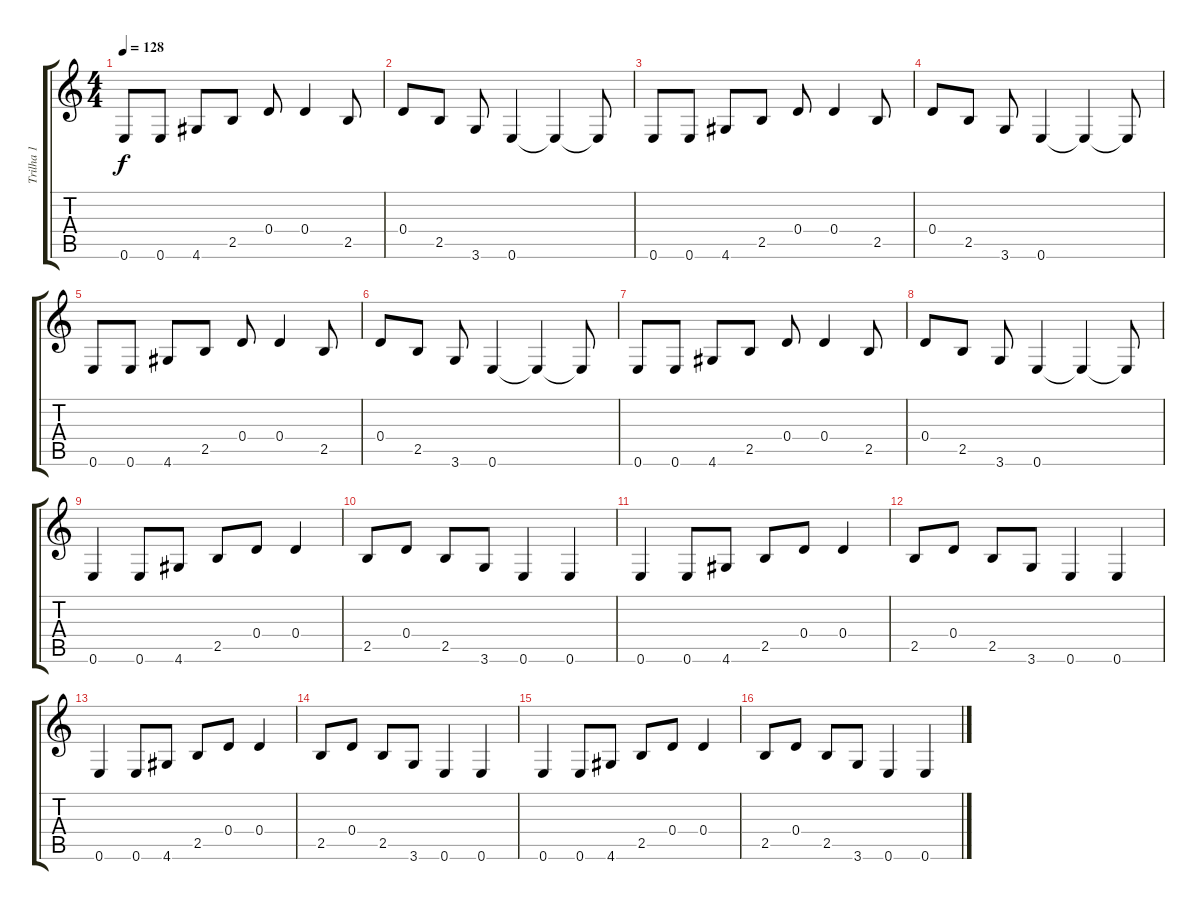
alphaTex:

\track ("Trilha 1" "Trilha 1") {instrument overdrivenguitar}
\staff {score tabs}
\tuning (E4 B3 G3 D3 A2 E2) {hide}
\ts (4 4)
\tempo 128
\clef g2
\ks c
0.6.8{dy f instrument overdrivenguitar} 0.6.8 4.6.8 2.5.8 0.4.8 0.4.4 2.5.8 |
0.4.8 2.5.8 3.6.8 0.6.4 0.6{t}.4 0.6{t}.8 |
0.6.8 0.6.8 4.6.8 2.5.8 0.4.8 0.4.4 2.5.8 |
0.4.8 2.5.8 3.6.8 0.6.4 0.6{t}.4 0.6{t}.8 |
0.6.8 0.6.8 4.6.8 2.5.8 0.4.8 0.4.4 2.5.8 |
0.4.8 2.5.8 3.6.8 0.6.4 0.6{t}.4 0.6{t}.8 |
0.6.8 0.6.8 4.6.8 2.5.8 0.4.8 0.4.4 2.5.8 |
0.4.8 2.5.8 3.6.8 0.6.4 0.6{t}.4 0.6{t}.8 |
0.6.4 0.6.8 4.6.8 2.5.8 0.4.8 0.4.4 |
2.5.8 0.4.8 2.5.8 3.6.8 0.6.4 0.6.4 |
0.6.4 0.6.8 4.6.8 2.5.8 0.4.8 0.4.4 |
2.5.8 0.4.8 2.5.8 3.6.8 0.6.4 0.6.4 |
0.6.4 0.6.8 4.6.8 2.5.8 0.4.8 0.4.4 |
2.5.8 0.4.8 2.5.8 3.6.8 0.6.4 0.6.4 |
0.6.4 0.6.8 4.6.8 2.5.8 0.4.8 0.4.4 |
2.5.8 0.4.8 2.5.8 3.6.8 0.6.4 0.6.4
